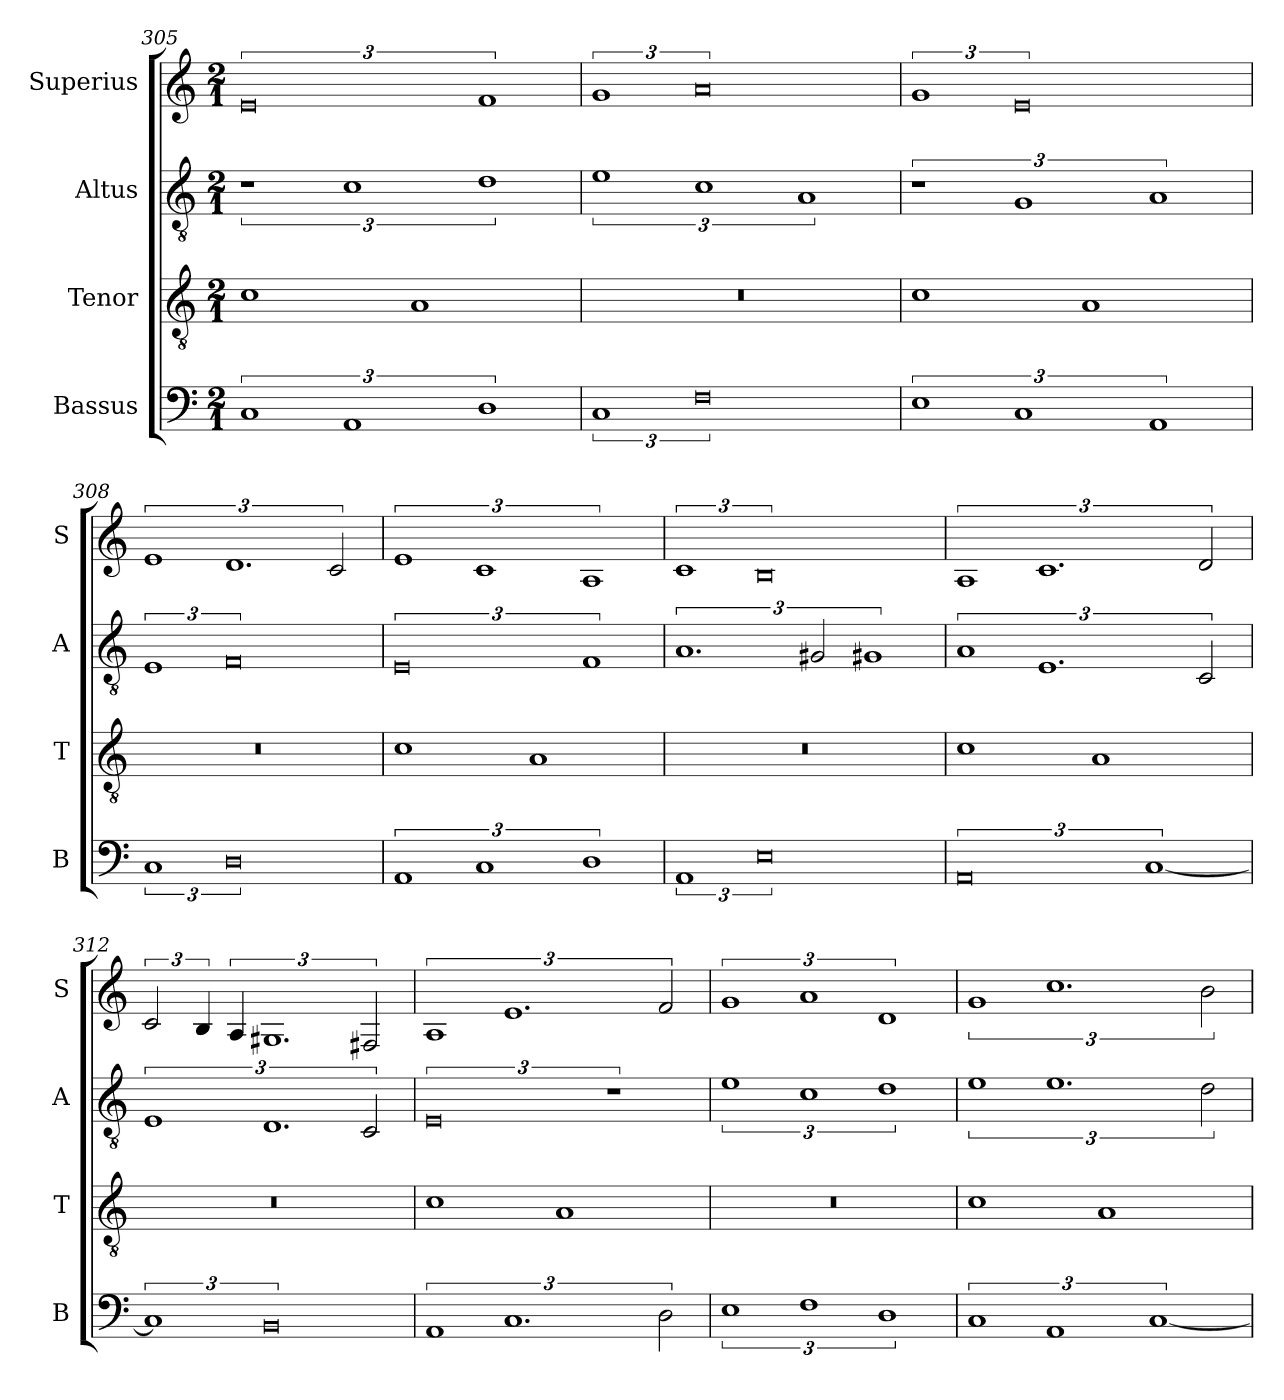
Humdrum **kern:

**kern	**kern	**kern	**kern
*part4	*part3	*part2	*part1
*staff4	*staff3	*staff2	*staff1
*I"Bassus	*I"Tenor	*I"Altus	*I"Superius
*I'B	*I'T	*I'A	*I'S
*clefF4	*clefGv2	*clefGv2	*clefG2
*k[]	*k[]	*k[]	*k[]
*M2/1	*M2/1	*M2/1	*M2/1
=305	=305	=305	=305
3%2C	1c	3%2r	3%4e
3%2AA	.	3%2c	.
.	1A	.	.
3%2D	.	3%2d	3%2f
=306	=306	=306	=306
3%2C	0r	3%2e	3%2g
3%4F	.	3%2c	3%4a
.	.	3%2A	.
=307	=307	=307	=307
3%2E	1c	3%2r	3%2g
3%2C	.	3%2G	3%4e
.	1A	.	.
3%2AA	.	3%2A	.
=308	=308	=308	=308
3%2C	0r	3%2E	3%2e
3%4D	.	3%4F	3%2.d
.	.	.	3c/
=309	=309	=309	=309
3%2AA	1c	3%4E	3%2e
3%2C	.	.	3%2c
.	1A	.	.
3%2D	.	3%2F	3%2A
=310	=310	=310	=310
3%2AA	0r	3%2.A	3%2c
3%4E	.	.	3%4B
.	.	3G#X/	.
.	.	3%2G#X	.
=311	=311	=311	=311
3%4AA	1c	3%2A	3%2A
.	.	3%2.E	3%2.c
.	1A	.	.
[3%2C	.	.	.
.	.	3C/	3d/
=312	=312	=312	=312
3%2C]	0r	3%2E	3c/
.	.	.	6B/
.	.	.	6A/
3%4BB	.	3%2.D	3%2.G#X
.	.	3C/	3F#X/
=313	=313	=313	=313
3%2AA	1c	3%4E	3%2A
3%2.C	.	.	3%2.e
.	1A	.	.
.	.	3%2r	.
3D\	.	.	3f/
=314	=314	=314	=314
3%2E	0r	3%2e	3%2g
3%2F	.	3%2c	3%2a
3%2D	.	3%2d	3%2d
=315	=315	=315	=315
3%2C	1c	3%2e	3%2g
3%2AA	.	3%2.e	3%2.cc
.	1A	.	.
[3%2C	.	.	.
.	.	3d\	3b\
=	=	=	=
*-	*-	*-	*-
